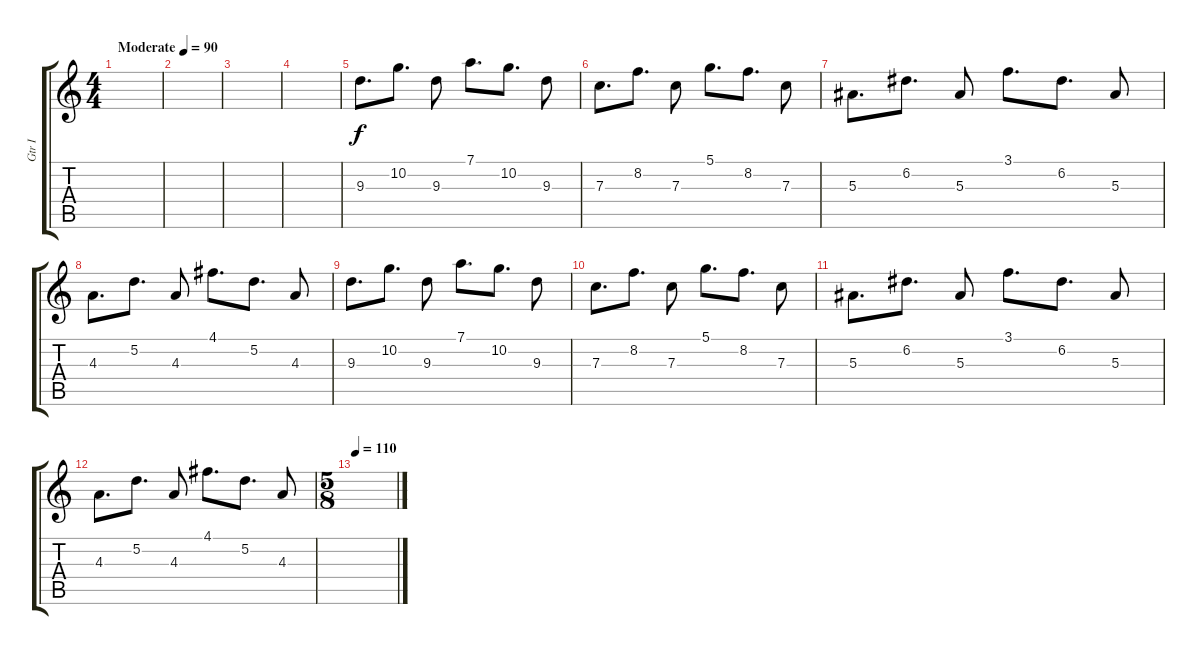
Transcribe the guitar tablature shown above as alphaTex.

\track ("Gtr I" "Gtr I") {instrument electricguitarclean}
\staff {score tabs}
\tuning (D4 A3 F3 C3 G2 C2) {hide}
\ts (4 4)
\tempo (90 "Moderate")
\clef g2
\ks c
|
|
|
|
9.3.8{d} 10.2.8{d} 9.3.8 7.1.8{d} 10.2.8{d} 9.3.8 |
7.3.8{d} 8.2.8{d} 7.3.8 5.1.8{d} 8.2.8{d} 7.3.8 |
5.3.8{d} 6.2.8{d} 5.3.8 3.1.8{d} 6.2.8{d} 5.3.8 |
4.3.8{d} 5.2.8{d} 4.3.8 4.1.8{d} 5.2.8{d} 4.3.8 |
9.3.8{d} 10.2.8{d} 9.3.8 7.1.8{d} 10.2.8{d} 9.3.8 |
7.3.8{d} 8.2.8{d} 7.3.8 5.1.8{d} 8.2.8{d} 7.3.8 |
5.3.8{d} 6.2.8{d} 5.3.8 3.1.8{d} 6.2.8{d} 5.3.8 |
4.3.8{d} 5.2.8{d} 4.3.8 4.1.8{d} 5.2.8{d} 4.3.8 |
\ts (5 8)
\tempo 110
